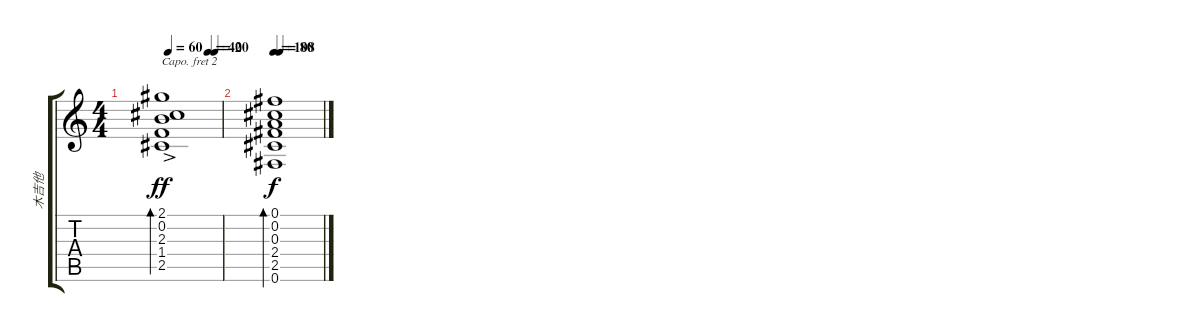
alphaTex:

\track ("木吉他" "木吉他") {instrument acousticguitarsteel}
\staff {score tabs}
\capo 2
\tuning (E4 B3 G3 D3 A2 E2) {hide}
\ts (4 4)
\tempo 60
\tempo (40 0.75)
\tempo (20 0.875)
\clef g2
\ks c
(2.1{ac} 0.2{ac} 2.3{ac} 1.4{ac} 2.5{ac}).1{bd 240 dy ff} |
\tempo 108
\tempo (80 0.125)
(0.1 0.2 0.3 2.4 2.5 0.6).1{bd 240 dy f}
